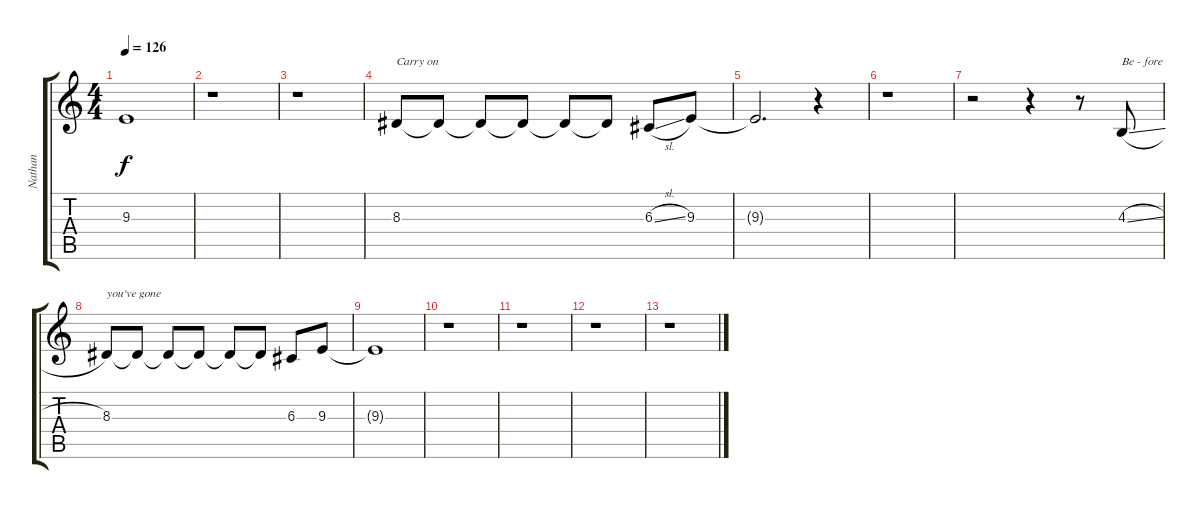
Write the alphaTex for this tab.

\track ("Nathan" "Nathan") {instrument recorder}
\staff {score tabs}
\tuning (E4 B3 G3 D3 A2 E2) {hide}
\ts (4 4)
\tempo 126
\clef g2
\ks c
9.3{t}.1{dy f} |
r.1 |
r.1 |
8.3.8{txt "Carry on"} 8.3{t}.8 8.3{t}.8 8.3{t}.8 8.3{t}.8 8.3{t}.8 6.3{sl}.8 9.3.8 |
9.3{t}.2{d} r.4 |
r.1 |
r.2 r.4 r.8 4.3{sl}.8{txt "Be - fore"} |
8.3.8{txt "you've gone"} 8.3{t}.8 8.3{t}.8 8.3{t}.8 8.3{t}.8 8.3{t}.8 6.3.8 9.3.8 |
9.3{t}.1 |
r.1 |
r.1 |
r.1 |
r.1
